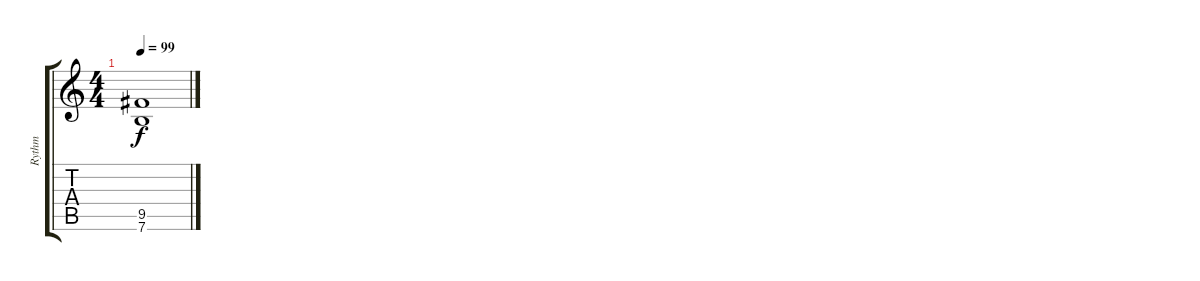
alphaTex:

\track ("Rythm" "Rythm") {instrument distortionguitar}
\staff {score tabs}
\tuning (E4 B3 G3 D3 A2 E2) {hide}
\ts (4 4)
\tempo 99
\clef g2
\ks c
(9.5{t} 7.6{t}).1{dy f}
